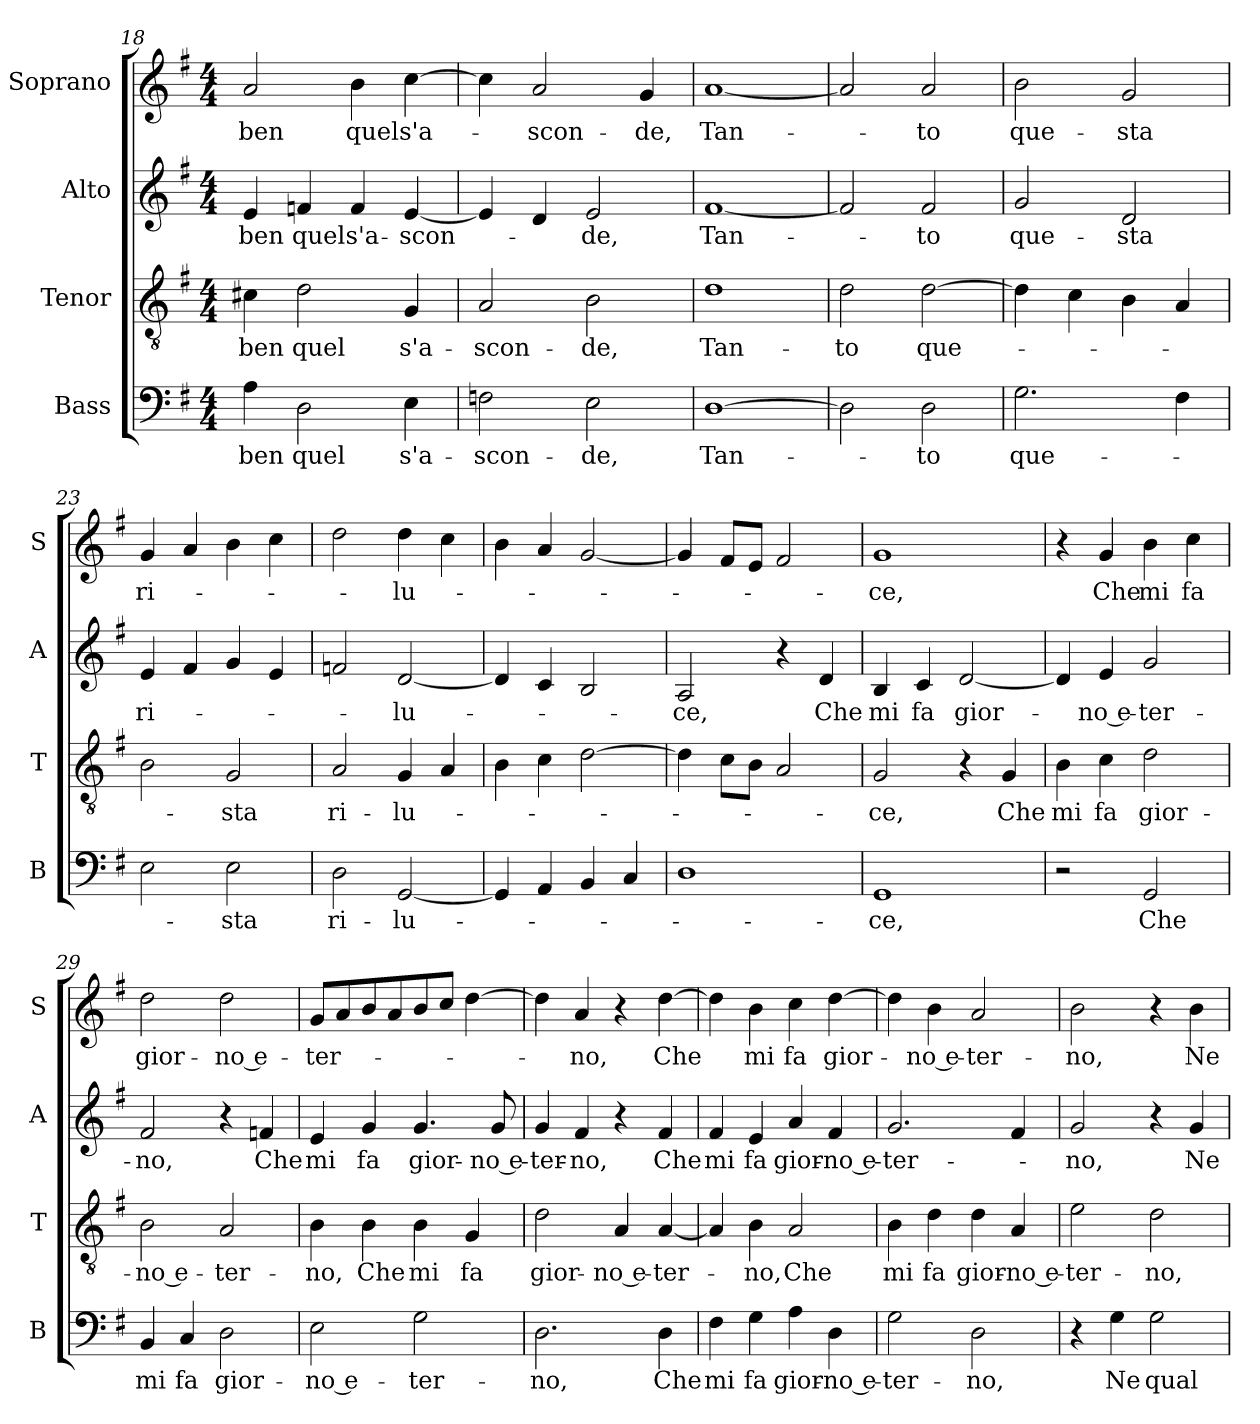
**kern	**text	**kern	**text	**kern	**text	**kern	**text
*part4	*part4	*part3	*part3	*part2	*part2	*part1	*part1
*staff4	*staff4	*staff3	*staff3	*staff2	*staff2	*staff1	*staff1
*I"Bass	*	*I"Tenor	*	*I"Alto	*	*I"Soprano	*
*I'B	*	*I'T	*	*I'A	*	*I'S	*
*clefF4	*	*clefGv2	*	*clefG2	*	*clefG2	*
*k[f#]	*	*k[f#]	*	*k[f#]	*	*k[f#]	*
*G:	*	*G:	*	*G:	*	*G:	*
*M4/4	*	*M4/4	*	*M4/4	*	*M4/4	*
=18	=18	=18	=18	=18	=18	=18	=18
!	!LO:LY:b	!	!LO:LY:b	!	!LO:LY:b	!	!LO:LY:b
4A\	ben	4c#X\	ben	4e/	ben	2a/	ben
!	!LO:LY:b	!	!LO:LY:b	!	!LO:LY:b	!	!
2D\	quel	2d\	quel	4fn/	quel	.	.
!	!	!	!	!	!LO:LY:b	!	!LO:LY:b
.	.	.	.	4f/	s'a-	4b\	quel
!	!LO:LY:b	!	!LO:LY:b	!	!LO:LY:b	!	!LO:LY:b
4E\	s'a-	4G/	s'a-	[4e/	-scon-	[4cc\	s'a-
=19	=19	=19	=19	=19	=19	=19	=19
!	!LO:LY:b	!	!LO:LY:b	!	!	!	!
2Fn\	-scon-	2A/	-scon-	4e/]	.	4cc\]	.
!	!	!	!	!	!	!	!LO:LY:b
.	.	.	.	4d/	.	2a/	-scon-
!	!LO:LY:b	!	!LO:LY:b	!	!LO:LY:b	!	!
2E\	-de,	2B\	-de,	2e/	-de,	.	.
!	!	!	!	!	!	!	!LO:LY:b
.	.	.	.	.	.	4g/	-de,
=20	=20	=20	=20	=20	=20	=20	=20
!	!LO:LY:b	!	!LO:LY:b	!	!LO:LY:b	!	!LO:LY:b
[1D	Tan-	1d	Tan-	[1f#	Tan-	[1a	Tan-
=21	=21	=21	=21	=21	=21	=21	=21
!	!	!	!LO:LY:b	!	!	!	!
2D\]	.	2d\	-to	2f#/]	.	2a/]	.
!	!LO:LY:b	!	!LO:LY:b	!	!LO:LY:b	!	!LO:LY:b
2D\	-to	[2d\	que-	2f#/	-to	2a/	-to
!!LO:LB:g=z
=22	=22	=22	=22	=22	=22	=22	=22
!	!LO:LY:b	!	!	!	!LO:LY:b	!	!LO:LY:b
2.G\	que-	4d\]	.	2g/	que-	2b\	que-
.	.	4c\	.	.	.	.	.
!	!	!	!	!	!LO:LY:b	!	!LO:LY:b
.	.	4B\	.	2d/	-sta	2g/	-sta
4F#\	.	4A/	.	.	.	.	.
=23	=23	=23	=23	=23	=23	=23	=23
!	!	!	!	!	!LO:LY:b	!	!LO:LY:b
2E\	.	2B\	.	4e/	ri-	4g/	ri-
.	.	.	.	4f#/	.	4a/	.
!	!LO:LY:b	!	!LO:LY:b	!	!	!	!
2E\	-sta	2G/	-sta	4g/	.	4b\	.
.	.	.	.	4e/	.	4cc\	.
=24	=24	=24	=24	=24	=24	=24	=24
!	!LO:LY:b	!	!LO:LY:b	!	!	!	!
2D\	ri-	2A/	ri-	2fn/	.	2dd\	.
!	!LO:LY:b	!	!LO:LY:b	!	!LO:LY:b	!	!LO:LY:b
[2GG/	-lu-	4G/	-lu-	[2d/	-lu-	4dd\	-lu-
.	.	4A/	.	.	.	4cc\	.
=25	=25	=25	=25	=25	=25	=25	=25
4GG/]	.	4B\	.	4d/]	.	4b\	.
4AA/	.	4c\	.	4c/	.	4a/	.
4BB/	.	[2d\	.	2B/	.	[2g/	.
4C/	.	.	.	.	.	.	.
=26	=26	=26	=26	=26	=26	=26	=26
!	!	!	!	!	!LO:LY:b	!	!
1D	.	4d\]	.	2A/	-ce,	4g/]	.
.	.	8c\L	.	.	.	8f#/L	.
.	.	8B\J	.	.	.	8e/J	.
.	.	2A/	.	4r	.	2f#/	.
!	!	!	!	!	!LO:LY:b	!	!
.	.	.	.	4d/	Che	.	.
=27	=27	=27	=27	=27	=27	=27	=27
!	!LO:LY:b	!	!LO:LY:b	!	!LO:LY:b	!	!LO:LY:b
1GG	-ce,	2G/	-ce,	4B/	mi	1g	-ce,
!	!	!	!	!	!LO:LY:b	!	!
.	.	.	.	4c/	fa	.	.
!	!	!	!	!	!LO:LY:b	!	!
.	.	4r	.	[2d/	gior-	.	.
!	!	!	!LO:LY:b	!	!	!	!
.	.	4G/	Che	.	.	.	.
!!LO:LB:g=z
=28	=28	=28	=28	=28	=28	=28	=28
!	!	!	!LO:LY:b	!	!	!	!
2r	.	4B\	mi	4d/]	.	4r	.
!	!	!	!LO:LY:b	!	!LO:LY:b	!	!LO:LY:b
.	.	4c\	fa	4e/	-no e-	4g/	Che
!	!LO:LY:b	!	!LO:LY:b	!	!LO:LY:b	!	!LO:LY:b
2GG/	Che	2d\	gior-	2g/	-ter-	4b\	mi
!	!	!	!	!	!	!	!LO:LY:b
.	.	.	.	.	.	4cc\	fa
=29	=29	=29	=29	=29	=29	=29	=29
!	!LO:LY:b	!	!LO:LY:b	!	!LO:LY:b	!	!LO:LY:b
4BB/	mi	2B\	-no e-	2f#/	-no,	2dd\	gior-
!	!LO:LY:b	!	!	!	!	!	!
4C/	fa	.	.	.	.	.	.
!	!LO:LY:b	!	!LO:LY:b	!	!	!	!LO:LY:b
2D\	gior-	2A/	-ter-	4r	.	2dd\	-no e-
!	!	!	!	!	!LO:LY:b	!	!
.	.	.	.	4fn/	Che	.	.
=30	=30	=30	=30	=30	=30	=30	=30
!	!LO:LY:b	!	!LO:LY:b	!	!LO:LY:b	!	!LO:LY:b
2E\	-no e-	4B\	-no,	4e/	mi	8g/L	-ter-
.	.	.	.	.	.	8a/	.
!	!	!	!LO:LY:b	!	!LO:LY:b	!	!
.	.	4B\	Che	4g/	fa	8b/	.
.	.	.	.	.	.	8a/	.
!	!LO:LY:b	!	!LO:LY:b	!	!LO:LY:b	!	!
2G\	-ter-	4B\	mi	4.g/	gior-	8b/	.
.	.	.	.	.	.	8cc/J	.
!	!	!	!LO:LY:b	!	!	!	!
.	.	4G/	fa	.	.	[4dd\	.
!	!	!	!	!	!LO:LY:b	!	!
.	.	.	.	8g/	-no e-	.	.
=31	=31	=31	=31	=31	=31	=31	=31
!	!LO:LY:b	!	!LO:LY:b	!	!LO:LY:b	!	!
2.D\	-no,	2d\	gior-	4g/	-ter-	4dd\]	.
!	!	!	!	!	!LO:LY:b	!	!LO:LY:b
.	.	.	.	4f#/	-no,	4a/	-no,
!	!	!	!LO:LY:b	!	!	!	!
.	.	4A/	-no e-	4r	.	4r	.
!	!LO:LY:b	!	!LO:LY:b	!	!LO:LY:b	!	!LO:LY:b
4D\	Che	[4A/	-ter-	4f#/	Che	[4dd\	Che
=32	=32	=32	=32	=32	=32	=32	=32
!	!LO:LY:b	!	!	!	!LO:LY:b	!	!
4F#\	mi	4A/]	.	4f#/	mi	4dd\]	.
!	!LO:LY:b	!	!LO:LY:b	!	!LO:LY:b	!	!LO:LY:b
4G\	fa	4B\	-no,	4e/	fa	4b\	mi
!	!LO:LY:b	!	!LO:LY:b	!	!LO:LY:b	!	!LO:LY:b
4A\	gior-	2A/	Che	4a/	gior-	4cc\	fa
!	!LO:LY:b	!	!	!	!LO:LY:b	!	!LO:LY:b
4D\	-no e-	.	.	4f#/	-no e-	[4dd\	gior-
=33	=33	=33	=33	=33	=33	=33	=33
!	!LO:LY:b	!	!LO:LY:b	!	!LO:LY:b	!	!
2G\	-ter-	4B\	mi	2.g/	-ter-	4dd\]	.
!	!	!	!LO:LY:b	!	!	!	!LO:LY:b
.	.	4d\	fa	.	.	4b\	-no e-
!	!LO:LY:b	!	!LO:LY:b	!	!	!	!LO:LY:b
2D\	-no,	4d\	gior-	.	.	2a/	-ter-
!	!	!	!LO:LY:b	!	!	!	!
.	.	4A/	-no e-	4f#/	.	.	.
!!LO:PB:g=z
=34	=34	=34	=34	=34	=34	=34	=34
!	!	!	!LO:LY:b	!	!LO:LY:b	!	!LO:LY:b
4r	.	2e\	-ter-	2g/	-no,	2b\	-no,
!	!LO:LY:b	!	!	!	!	!	!
4G\	Ne	.	.	.	.	.	.
!	!LO:LY:b	!	!LO:LY:b	!	!	!	!
2G\	qual	2d\	-no,	4r	.	4r	.
!	!	!	!	!	!LO:LY:b	!	!LO:LY:b
.	.	.	.	4g/	Ne	4b\	Ne
=	=	=	=	=	=	=	=
*-	*-	*-	*-	*-	*-	*-	*-
